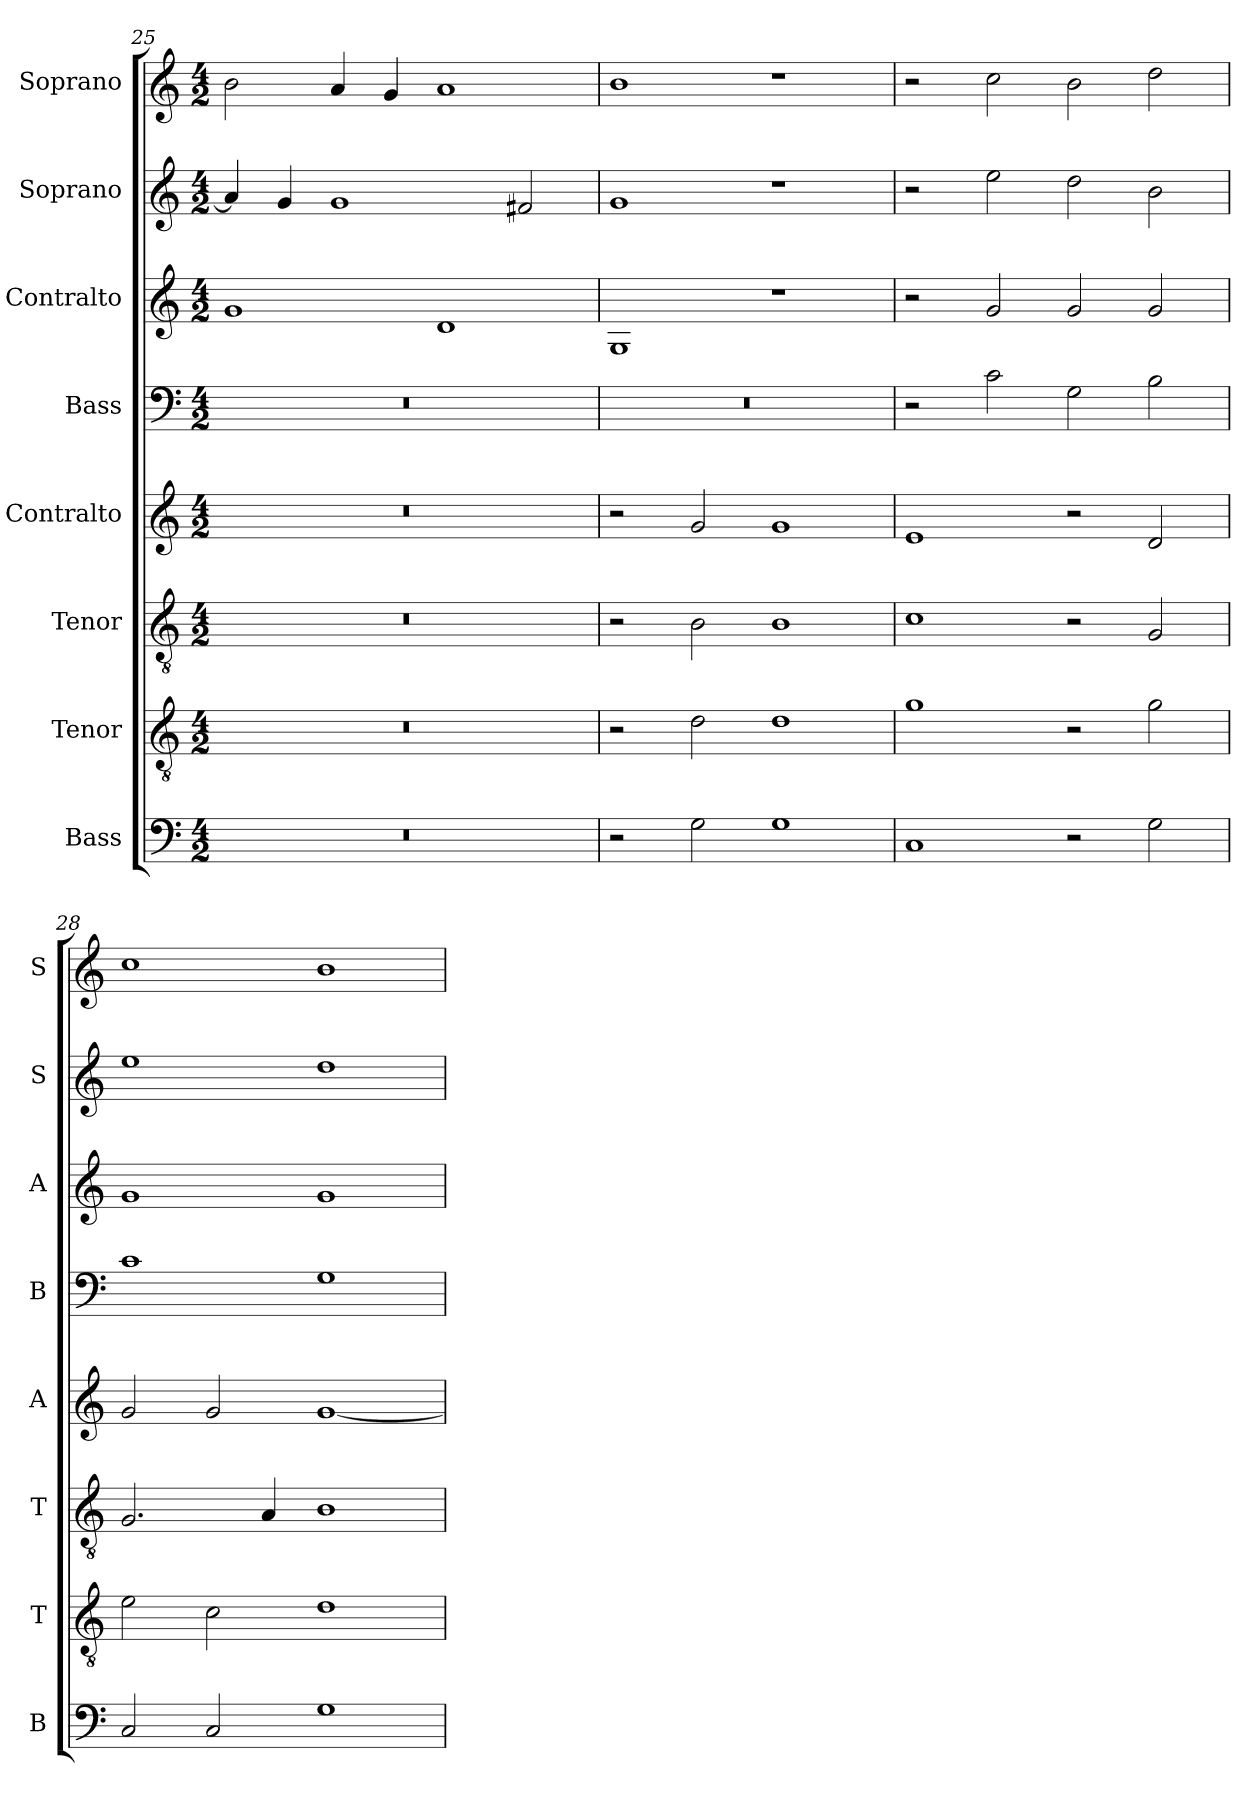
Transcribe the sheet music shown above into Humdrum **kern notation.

**kern	**kern	**kern	**kern	**kern	**kern	**kern	**kern
*part8	*part7	*part6	*part5	*part4	*part3	*part2	*part1
*staff8	*staff7	*staff6	*staff5	*staff4	*staff3	*staff2	*staff1
*I"Bass	*I"Tenor	*I"Tenor	*I"Contralto	*I"Bass	*I"Contralto	*I"Soprano	*I"Soprano
*I'B	*I'T	*I'T	*I'A	*I'B	*I'A	*I'S	*I'S
*clefF4	*clefGv2	*clefGv2	*clefG2	*clefF4	*clefG2	*clefG2	*clefG2
*k[]	*k[]	*k[]	*k[]	*k[]	*k[]	*k[]	*k[]
*G:mix	*G:mix	*G:mix	*G:mix	*G:mix	*G:mix	*G:mix	*G:mix
*M4/2	*M4/2	*M4/2	*M4/2	*M4/2	*M4/2	*M4/2	*M4/2
=25	=25	=25	=25	=25	=25	=25	=25
0r	0r	0r	0r	0r	1g	4a]	2b
.	.	.	.	.	.	4g	.
.	.	.	.	.	.	1g	4a
.	.	.	.	.	.	.	4g
.	.	.	.	.	1d	.	1a
.	.	.	.	.	.	2f#X	.
=26	=26	=26	=26	=26	=26	=26	=26
2r	2r	2r	2r	0r	1G	1g	1b
2G	2d	2B	2g	.	.	.	.
1G	1d	1B	1g	.	1r	1r	1r
=27	=27	=27	=27	=27	=27	=27	=27
1C	1g	1c	1e	2r	2r	2r	2r
.	.	.	.	2c	2g	2ee	2cc
2r	2r	2r	2r	2G	2g	2dd	2b
2G	2g	2G	2d	2B	2g	2b	2dd
=28	=28	=28	=28	=28	=28	=28	=28
2C	2e	2.G	2g	1c	1g	1ee	1cc
2C	2c	.	2g	.	.	.	.
.	.	4A	.	.	.	.	.
1G	1d	1B	[1g	1G	1g	1dd	1b
=	=	=	=	=	=	=	=
*-	*-	*-	*-	*-	*-	*-	*-
